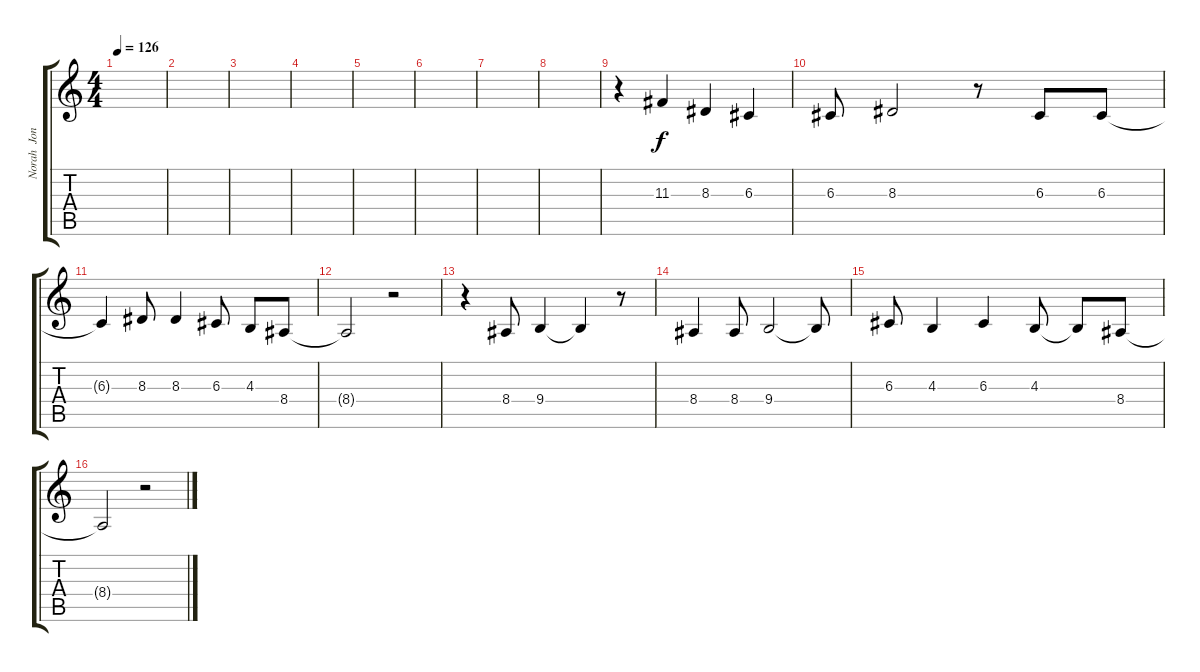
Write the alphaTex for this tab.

\track ("Norah  Jones" "Norah  Jon") {instrument lead1square}
\staff {score tabs}
\tuning (E4 B3 G3 D3 A2 E2) {hide}
\ts (4 4)
\tempo 126
\clef g2
\ks c
|
|
|
|
|
|
|
|
r.4 11.3.4 8.3.4 6.3.4 |
6.3.8 8.3.2 r.8 6.3.8 6.3.8 |
6.3{t}.4 8.3.8 8.3.4 6.3.8 4.3.8 8.4.8 |
8.4{t}.2 r.2 |
r.4 8.4.8 9.4.4 9.4{t}.4 r.8 |
8.4.4 8.4.8 9.4.2 9.4{t}.8 |
6.3.8 4.3.4 6.3.4 4.3.8 4.3{t}.8 8.4.8 |
8.4{t}.2 r.2
